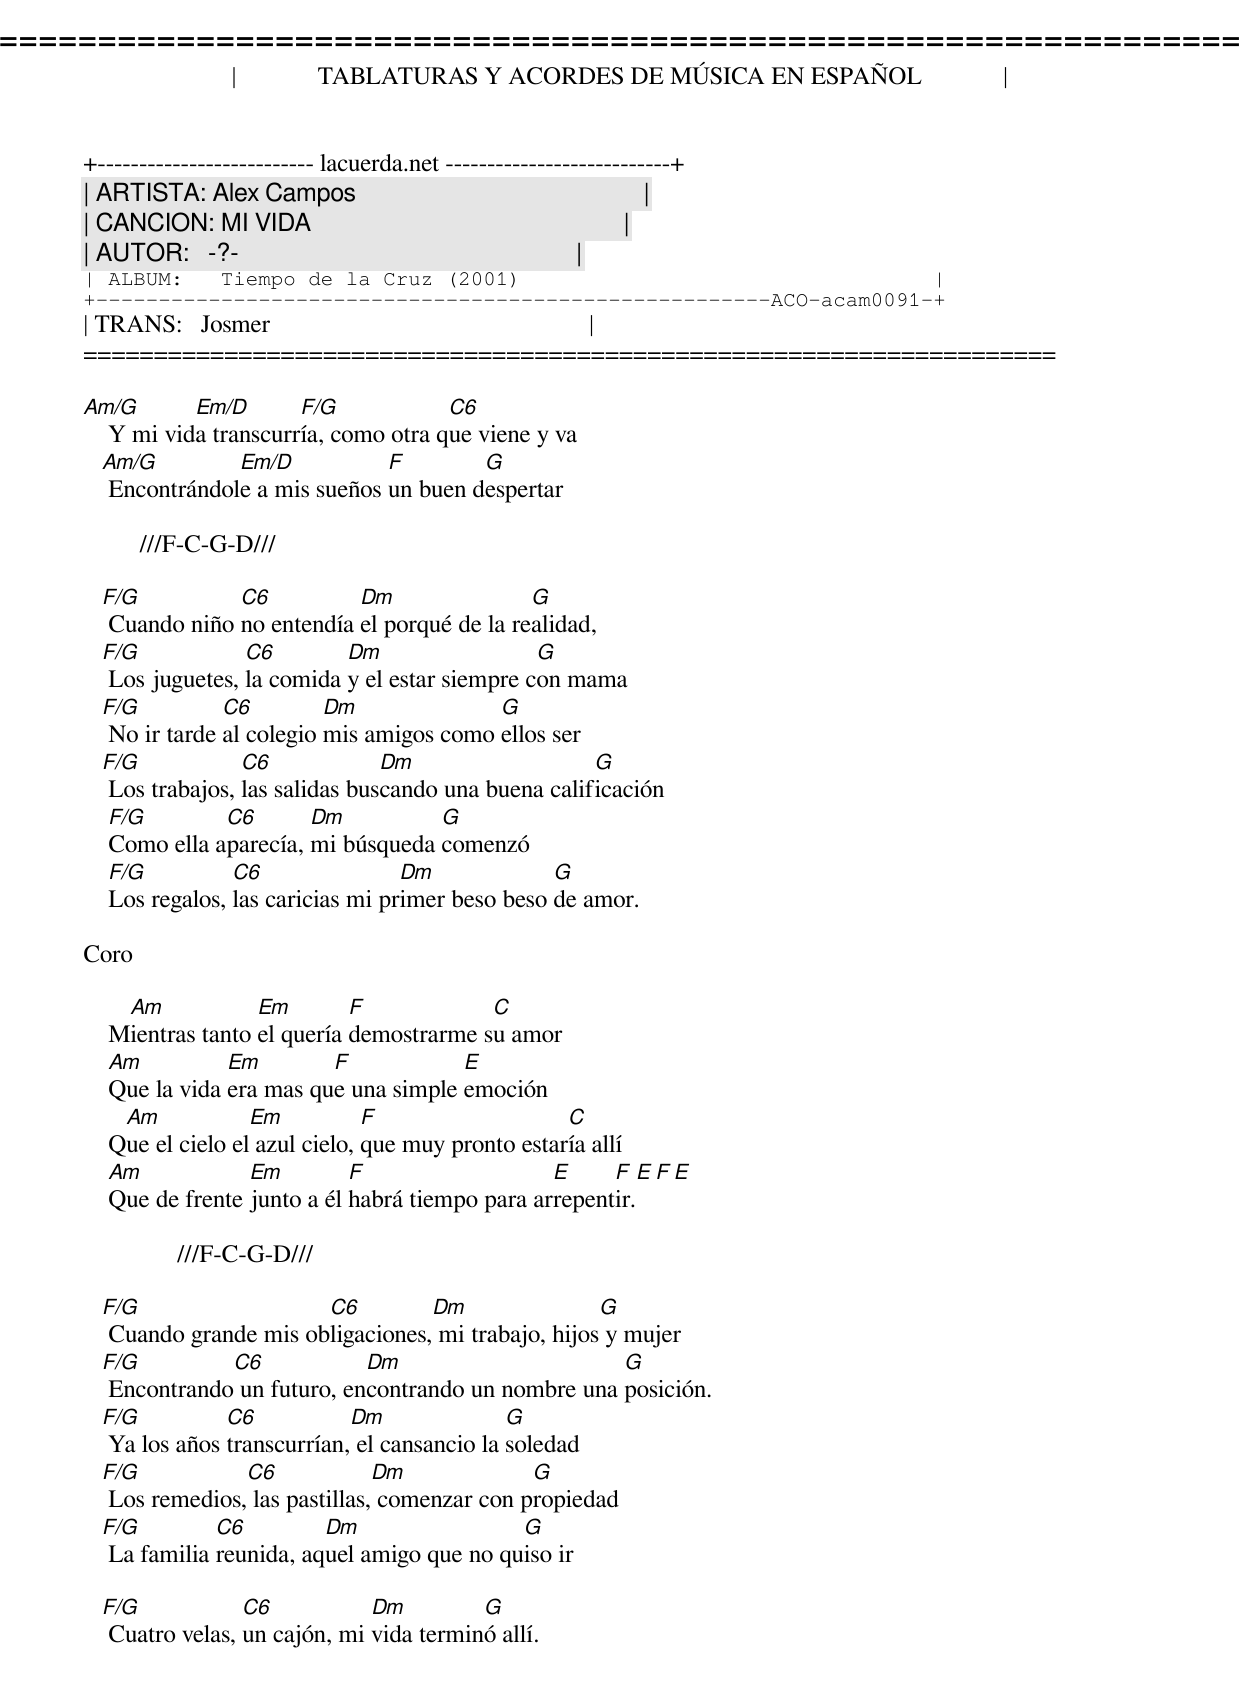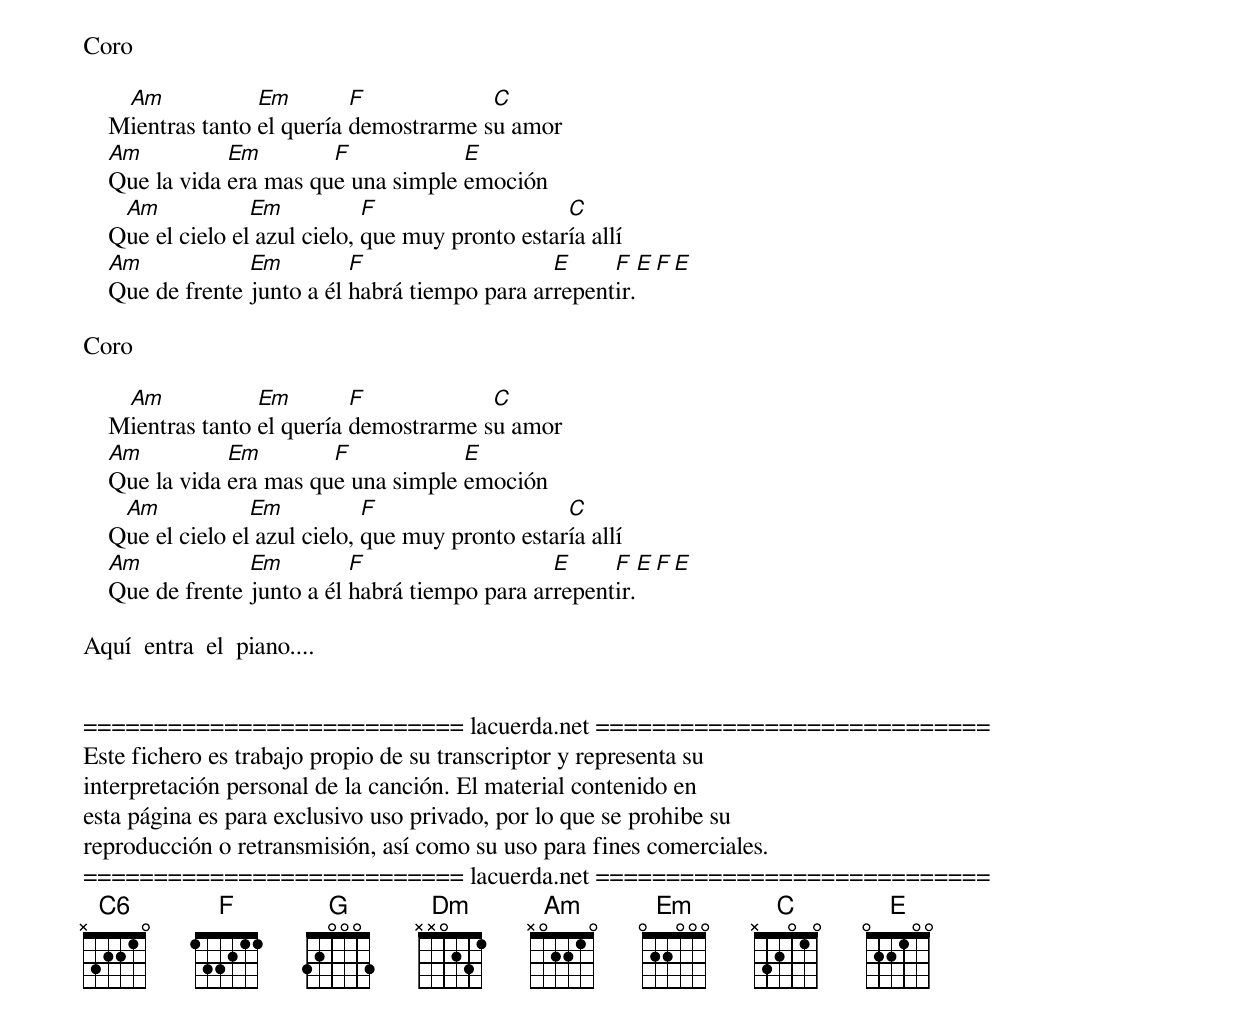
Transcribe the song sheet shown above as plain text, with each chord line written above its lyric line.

=====================================================================
|             TABLATURAS Y ACORDES DE MÚSICA EN ESPAÑOL             |
+-------------------------- lacuerda.net ---------------------------+
| ARTISTA: Alex Campos                                              |
| CANCION: MI VIDA                                                  |
| AUTOR:   -?-                                                      |
| ALBUM:   Tiempo de la Cruz (2001)                                 |
+------------------------------------------------------ACO-acam0091-+
| TRANS:   Josmer                                                   |
=====================================================================

Am/G        Em/D       F/G            C6
    Y mi vida transcurría, como otra que viene y va
   Am/G         Em/D           F        G
    Encontrándole a mis sueños un buen despertar

         ///F-C-G-D///

   F/G          C6          Dm                G
    Cuando niño no entendía el porqué de la realidad,
   F/G            C6        Dm                  G
    Los juguetes, la comida y el estar siempre con mama
   F/G          C6         Dm              G
    No ir tarde al colegio mis amigos como ellos ser
   F/G            C6             Dm                   G
    Los trabajos, las salidas buscando una buena calificación
    F/G        C6       Dm          G
    Como ella aparecía, mi búsqueda comenzó
    F/G          C6                Dm             G
    Los regalos, las caricias mi primer beso beso de amor.

Coro

     Am            Em        F            C
    Mientras tanto el quería demostrarme su amor
    Am          Em        F            E
    Que la vida era mas que una simple emoción
     Am            Em           F                   C
    Que el cielo el azul cielo, que muy pronto estaría allí
    Am            Em         F                   E     F  E  F  E
    Que de frente junto a él habrá tiempo para arrepentir.

               ///F-C-G-D///

   F/G                  C6         Dm                G
    Cuando grande mis obligaciones, mi trabajo, hijos y mujer
   F/G         C6            Dm                      G
    Encontrando un futuro, encontrando un nombre una posición.
   F/G          C6           Dm               G
    Ya los años transcurrían, el cansancio la soledad
   F/G           C6             Dm             G
    Los remedios, las pastillas, comenzar con propiedad
   F/G         C6         Dm                 G
    La familia reunida, aquel amigo que no quiso ir

   F/G            C6           Dm         G
    Cuatro velas, un cajón, mi vida terminó allí.
Coro

     Am            Em        F            C
    Mientras tanto el quería demostrarme su amor
    Am          Em        F            E
    Que la vida era mas que una simple emoción
     Am            Em           F                   C
    Que el cielo el azul cielo, que muy pronto estaría allí
    Am            Em         F                   E     F  E  F  E
    Que de frente junto a él habrá tiempo para arrepentir.

Coro

     Am            Em        F            C
    Mientras tanto el quería demostrarme su amor
    Am          Em        F            E
    Que la vida era mas que una simple emoción
     Am            Em           F                   C
    Que el cielo el azul cielo, que muy pronto estaría allí
    Am            Em         F                   E     F  E  F  E
    Que de frente junto a él habrá tiempo para arrepentir.

Aquí  entra  el  piano....


=========================== lacuerda.net ============================
Este fichero es trabajo propio de su transcriptor y representa su
interpretación personal de la canción. El material contenido en
esta página es para exclusivo uso privado, por lo que se prohibe su
reproducción o retransmisión, así como su uso para fines comerciales.
=========================== lacuerda.net ============================
